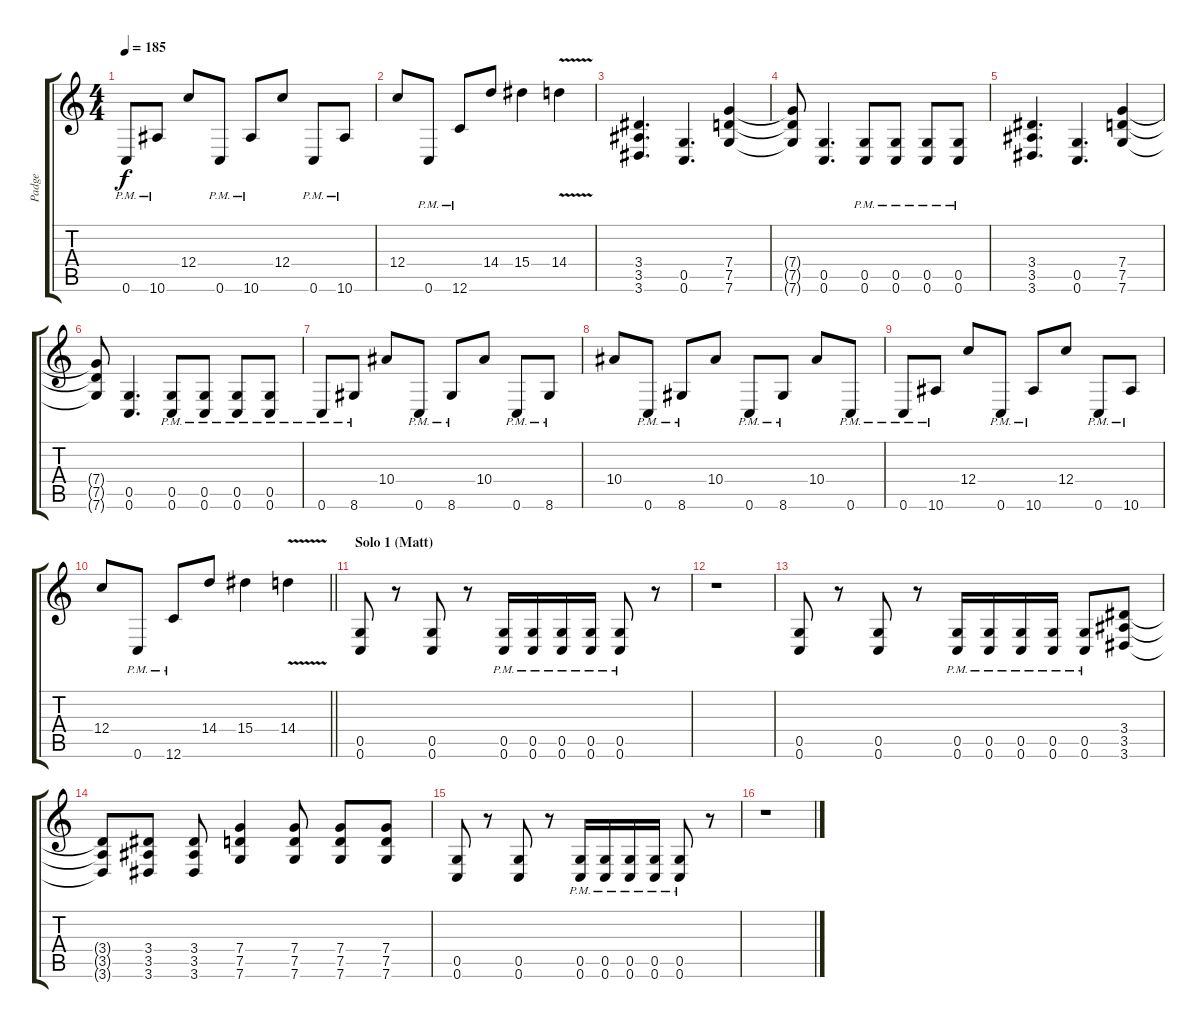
\track ("Padge" "Padge") {instrument distortionguitar}
\staff {score tabs}
\tuning (D4 A3 F3 C3 G2 C2) {hide}
\ts (4 4)
\tempo 185
\clef g2
\ks c
0.6{pm}.8{dy f} 10.6{pm}.8 12.4.8 0.6{pm}.8 10.6{pm}.8 12.4.8 0.6{pm}.8 10.6{pm}.8 |
12.4.8 0.6{pm}.8 12.6{pm}.8 14.4.8 15.4.4 14.4{v}.4 |
(3.4 3.5 3.6).4{d instrument distortionguitar} (0.5 0.6).4{d} (7.4 7.5 7.6).4 |
(7.4{t} 7.5{t} 7.6{t}).8 (0.5 0.6).4{d} (0.5{pm} 0.6{pm}).8 (0.5{pm} 0.6{pm}).8 (0.5{pm} 0.6{pm}).8 (0.5{pm} 0.6{pm}).8 |
(3.4 3.5 3.6).4{d instrument distortionguitar} (0.5 0.6).4{d} (7.4 7.5 7.6).4 |
(7.4{t} 7.5{t} 7.6{t}).8 (0.5 0.6).4{d} (0.5{pm} 0.6{pm}).8 (0.5{pm} 0.6{pm}).8 (0.5{pm} 0.6{pm}).8 (0.5{pm} 0.6{pm}).8 |
0.6{pm}.8 8.6{pm}.8 10.4.8 0.6{pm}.8 8.6{pm}.8 10.4.8 0.6{pm}.8 8.6{pm}.8 |
10.4.8 0.6{pm}.8 8.6{pm}.8 10.4.8 0.6{pm}.8 8.6{pm}.8 10.4.8 0.6{pm}.8 |
0.6{pm}.8 10.6{pm}.8 12.4.8 0.6{pm}.8 10.6{pm}.8 12.4.8 0.6{pm}.8 10.6{pm}.8 |
\barLineRight lightlight
12.4.8 0.6{pm}.8 12.6{pm}.8 14.4.8 15.4.4 14.4{v}.4 |
\section ("" "Solo 1 (Matt)")
(0.5 0.6).8 r.8 (0.5 0.6).8 r.8 (0.5{pm} 0.6{pm}).16 (0.5{pm} 0.6{pm}).16 (0.5{pm} 0.6{pm}).16 (0.5{pm} 0.6{pm}).16 (0.5{pm} 0.6{pm}).8 r.8 |
r.1 |
(0.5 0.6).8 r.8 (0.5 0.6).8 r.8 (0.5{pm} 0.6{pm}).16 (0.5{pm} 0.6{pm}).16 (0.5{pm} 0.6{pm}).16 (0.5{pm} 0.6{pm}).16 (0.5{pm} 0.6{pm}).8 (3.4 3.5 3.6).8 |
(3.4{t} 3.5{t} 3.6{t}).8 (3.4 3.5 3.6).8 (3.4 3.5 3.6).8 (7.4 7.5 7.6).4 (7.4 7.5 7.6).8 (7.4 7.5 7.6).8 (7.4 7.5 7.6).8 |
(0.5 0.6).8 r.8 (0.5 0.6).8 r.8 (0.5{pm} 0.6{pm}).16 (0.5{pm} 0.6{pm}).16 (0.5{pm} 0.6{pm}).16 (0.5{pm} 0.6{pm}).16 (0.5{pm} 0.6{pm}).8 r.8 |
r.1
